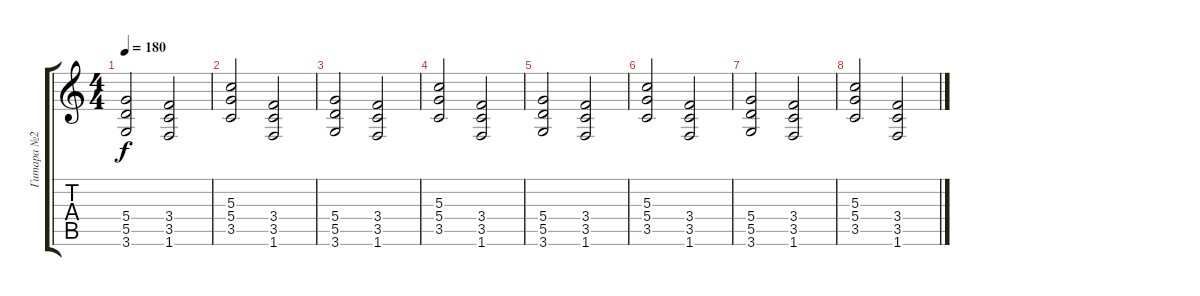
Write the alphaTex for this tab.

\track ("Гитара №2" "Гитара №2") {instrument distortionguitar}
\staff {score tabs}
\tuning (E4 B3 G3 D3 A2 E2) {hide}
\ts (4 4)
\tempo 180
\clef g2
\ks c
(5.4 5.5 3.6).2{dy f instrument distortionguitar} (3.4 3.5 1.6).2 |
(5.3 5.4 3.5).2 (3.4 3.5 1.6).2 |
(5.4 5.5 3.6).2 (3.4 3.5 1.6).2 |
(5.3 5.4 3.5).2 (3.4 3.5 1.6).2 |
(5.4 5.5 3.6).2 (3.4 3.5 1.6).2 |
(5.3 5.4 3.5).2 (3.4 3.5 1.6).2 |
(5.4 5.5 3.6).2 (3.4 3.5 1.6).2 |
(5.3 5.4 3.5).2 (3.4 3.5 1.6).2
